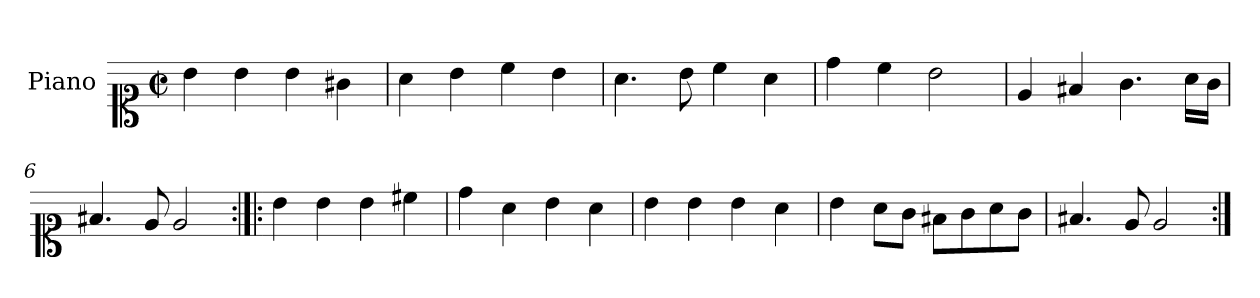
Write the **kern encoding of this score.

**kern
*part1
*staff1
*I"Piano
*I'Pno.
*clefC1
*k[]
*M2/2
*met(c|)
=1
4b\
4b\
4b\
4g#X\
=2
4a\
4b\
4cc\
4b\
=3
4.a\
8b\
4cc\
4a\
=4
4dd\
4cc\
2b\
=5
4e/
4f#X/
4.g\
16a\LL
16g\JJ
=6
4.f#X/
8e/
2e/
=7:|!|:
4b\
4b\
4b\
4cc#X\
=8
4dd\
4a\
4b\
4a\
!!LO:LB:g=z
=9
4b\
4b\
4b\
4a\
=10
4b\
8a\L
8g\J
8f#X\L
8g\
8a\
8g\J
=11
4.f#X/
8e/
2e/
=:|!
*-
